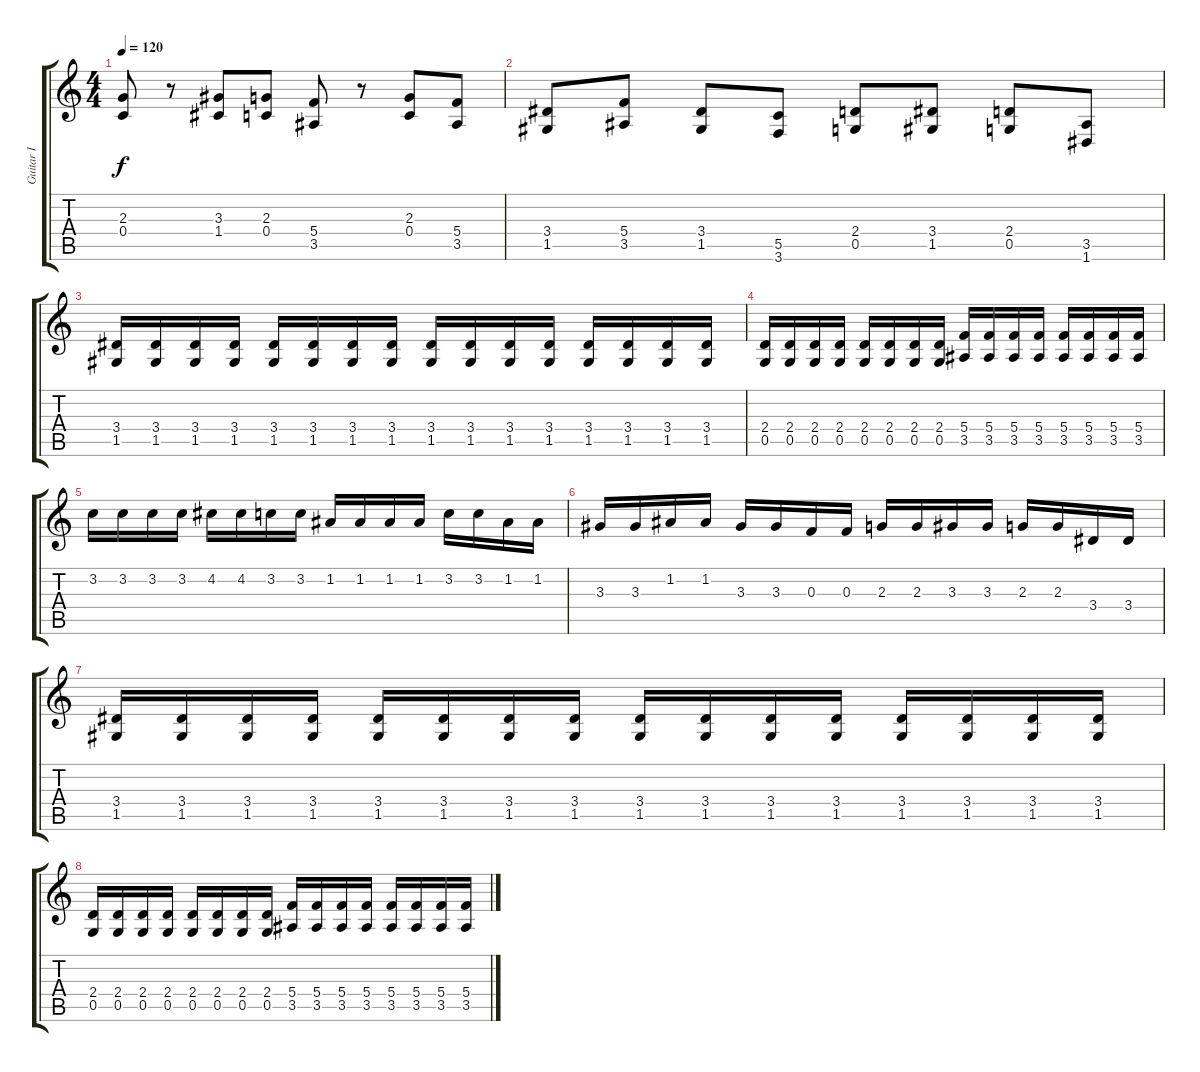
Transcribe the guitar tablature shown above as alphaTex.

\track ("Guitar I" "Guitar I") {instrument distortionguitar}
\staff {score tabs}
\tuning (D4 A3 F3 C3 G2 D2) {hide}
\ts (4 4)
\tempo 120
\clef g2
\ks c
(2.3 0.4).8{dy f} r.8 (3.3 1.4).8 (2.3 0.4).8 (5.4 3.5).8 r.8 (2.3 0.4).8 (5.4 3.5).8 |
(3.4 1.5).8 (5.4 3.5).8 (3.4 1.5).8 (5.5 3.6).8 (2.4 0.5).8 (3.4 1.5).8 (2.4 0.5).8 (3.5 1.6).8 |
(3.4 1.5).16 (3.4 1.5).16 (3.4 1.5).16 (3.4 1.5).16 (3.4 1.5).16 (3.4 1.5).16 (3.4 1.5).16 (3.4 1.5).16 (3.4 1.5).16 (3.4 1.5).16 (3.4 1.5).16 (3.4 1.5).16 (3.4 1.5).16 (3.4 1.5).16 (3.4 1.5).16 (3.4 1.5).16 |
(2.4 0.5).16 (2.4 0.5).16 (2.4 0.5).16 (2.4 0.5).16 (2.4 0.5).16 (2.4 0.5).16 (2.4 0.5).16 (2.4 0.5).16 (5.4 3.5).16 (5.4 3.5).16 (5.4 3.5).16 (5.4 3.5).16 (5.4 3.5).16 (5.4 3.5).16 (5.4 3.5).16 (5.4 3.5).16 |
3.2.16 3.2.16 3.2.16 3.2.16 4.2.16 4.2.16 3.2.16 3.2.16 1.2.16 1.2.16 1.2.16 1.2.16 3.2.16 3.2.16 1.2.16 1.2.16 |
3.3.16 3.3.16 1.2.16 1.2.16 3.3.16 3.3.16 0.3.16 0.3.16 2.3.16 2.3.16 3.3.16 3.3.16 2.3.16 2.3.16 3.4.16 3.4.16 |
(3.4 1.5).16 (3.4 1.5).16 (3.4 1.5).16 (3.4 1.5).16 (3.4 1.5).16 (3.4 1.5).16 (3.4 1.5).16 (3.4 1.5).16 (3.4 1.5).16 (3.4 1.5).16 (3.4 1.5).16 (3.4 1.5).16 (3.4 1.5).16 (3.4 1.5).16 (3.4 1.5).16 (3.4 1.5).16 |
(2.4 0.5).16 (2.4 0.5).16 (2.4 0.5).16 (2.4 0.5).16 (2.4 0.5).16 (2.4 0.5).16 (2.4 0.5).16 (2.4 0.5).16 (5.4 3.5).16 (5.4 3.5).16 (5.4 3.5).16 (5.4 3.5).16 (5.4 3.5).16 (5.4 3.5).16 (5.4 3.5).16 (5.4 3.5).16
